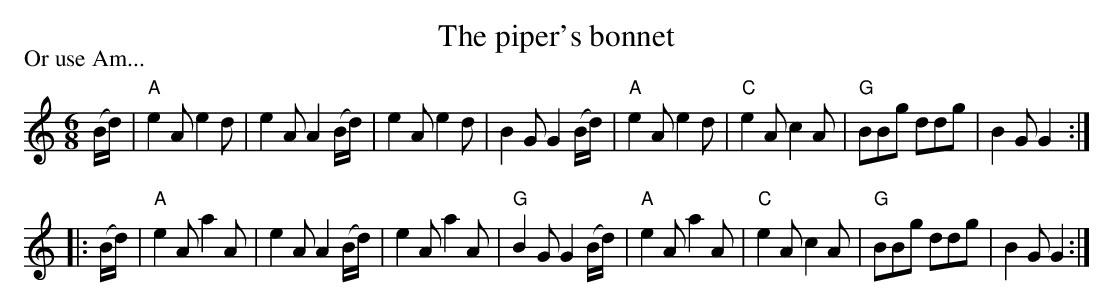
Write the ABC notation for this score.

X:1
T:The piper's bonnet
P:Or use Am...
M:6/8
L:1/8
K:C
(B/d/)|\
"A"e2A e2d|e2A A2(B/d/)|e2A e2d|B2G G2 (B/d/)|\
"A"e2A e2d|"C"e2A c2A|"G"BBg ddg|B2G G2:|
|:(B/d/)|\
"A"e2A a2A|e2A A2(B/d/)|e2A a2A|"G"B2G G2(B/d/)|\
"A"e2A a2A|"C"e2A c2A|"G"BBg ddg|B2G G2:|
